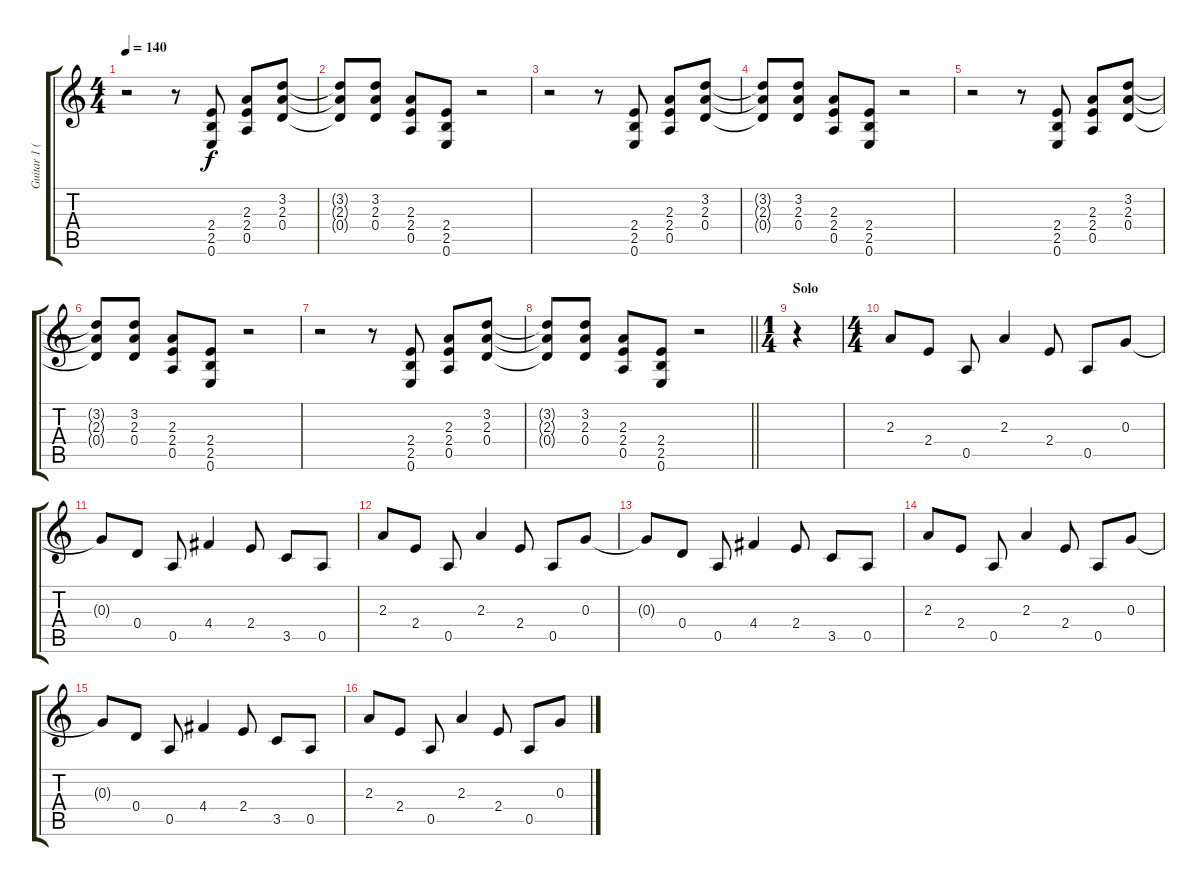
\track ("Guitar 1 (M. Young)" "Guitar 1 (") {instrument overdrivenguitar}
\staff {score tabs}
\tuning (E4 B3 G3 D3 A2 E2) {hide}
\ts (4 4)
\tempo 140
\clef g2
\ks c
r.2{dy f} r.8 (2.4 2.5 0.6).8 (2.3 2.4 0.5).8 (3.2 2.3 0.4).8 |
(3.2{t} 2.3{t} 0.4{t}).8 (3.2 2.3 0.4).8 (2.3 2.4 0.5).8 (2.4 2.5 0.6).8 r.2 |
r.2 r.8 (2.4 2.5 0.6).8 (2.3 2.4 0.5).8 (3.2 2.3 0.4).8 |
(3.2{t} 2.3{t} 0.4{t}).8 (3.2 2.3 0.4).8 (2.3 2.4 0.5).8 (2.4 2.5 0.6).8 r.2 |
r.2 r.8 (2.4 2.5 0.6).8 (2.3 2.4 0.5).8 (3.2 2.3 0.4).8 |
(3.2{t} 2.3{t} 0.4{t}).8 (3.2 2.3 0.4).8 (2.3 2.4 0.5).8 (2.4 2.5 0.6).8 r.2 |
r.2 r.8 (2.4 2.5 0.6).8 (2.3 2.4 0.5).8 (3.2 2.3 0.4).8 |
\barLineRight lightlight
(3.2{t} 2.3{t} 0.4{t}).8 (3.2 2.3 0.4).8 (2.3 2.4 0.5).8 (2.4 2.5 0.6).8 r.2 |
\ts (1 4)
\section ("" "Solo ")
r.4 |
\ts (4 4)
2.3.8 2.4.8 0.5.8 2.3.4 2.4.8 0.5.8 0.3.8 |
0.3{t}.8 0.4.8 0.5.8 4.4.4 2.4.8 3.5.8 0.5.8 |
2.3.8 2.4.8 0.5.8 2.3.4 2.4.8 0.5.8 0.3.8 |
0.3{t}.8 0.4.8 0.5.8 4.4.4 2.4.8 3.5.8 0.5.8 |
2.3.8 2.4.8 0.5.8 2.3.4 2.4.8 0.5.8 0.3.8 |
0.3{t}.8 0.4.8 0.5.8 4.4.4 2.4.8 3.5.8 0.5.8 |
2.3.8 2.4.8 0.5.8 2.3.4 2.4.8 0.5.8 0.3.8
